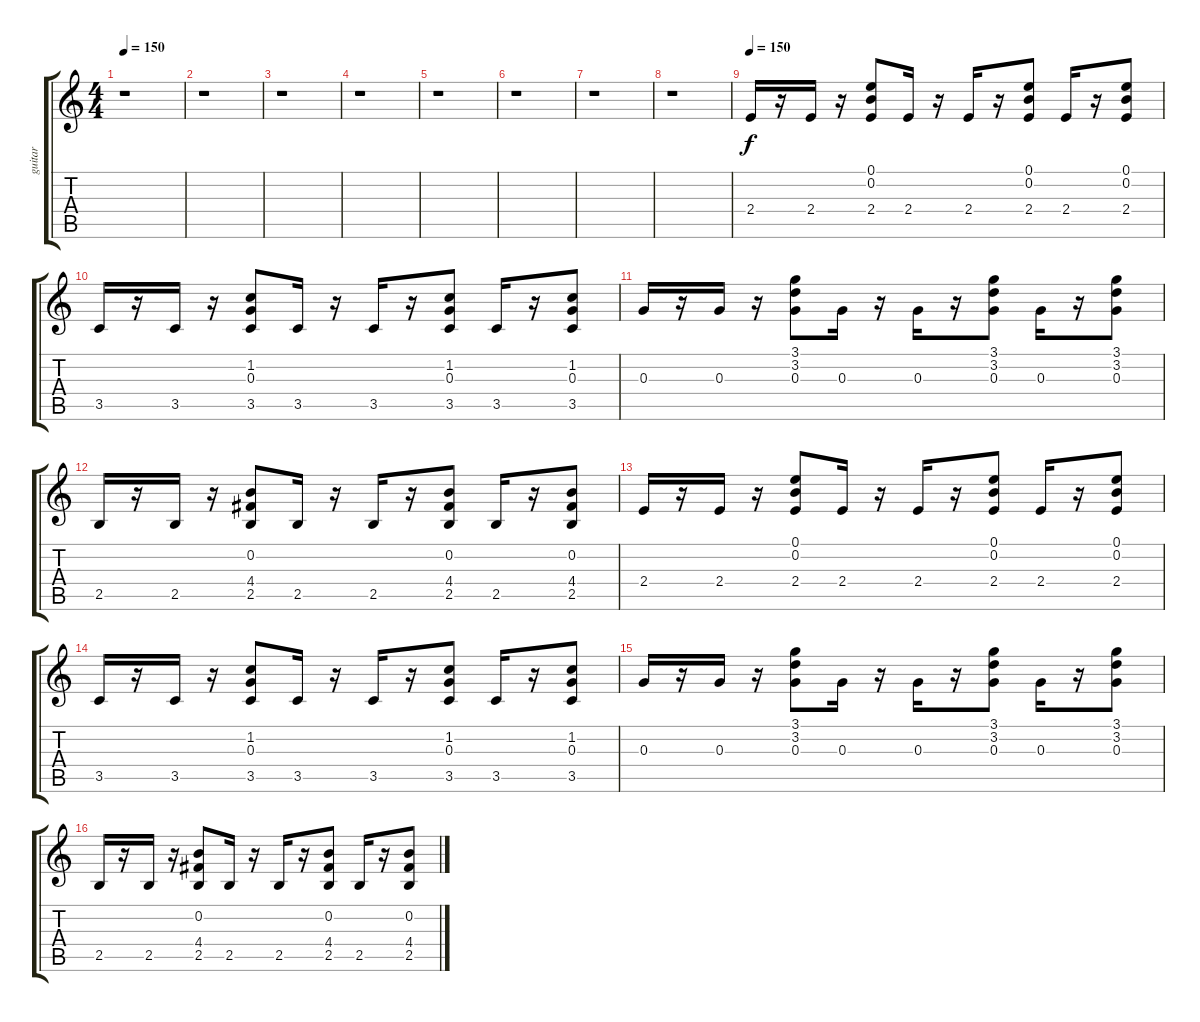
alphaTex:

\track ("guitar" "guitar") {instrument distortionguitar}
\staff {score tabs}
\tuning (E4 B3 G3 D3 A2 E2) {hide}
\ts (4 4)
\tempo 150
\clef g2
\ks c
r.1{dy f instrument distortionguitar} |
r.1 |
r.1 |
r.1 |
r.1 |
r.1 |
r.1 |
r.1 |
\tempo 150
2.4.16 r.16 2.4.16 r.16 (0.1 0.2 2.4).8 2.4.16 r.16 2.4.16 r.16 (0.1 0.2 2.4).8 2.4.16 r.16 (0.1 0.2 2.4).8 |
3.5.16 r.16 3.5.16 r.16 (1.2 0.3 3.5).8 3.5.16 r.16 3.5.16 r.16 (1.2 0.3 3.5).8 3.5.16 r.16 (1.2 0.3 3.5).8 |
0.3.16 r.16 0.3.16 r.16 (3.1 3.2 0.3).8 0.3.16 r.16 0.3.16 r.16 (3.1 3.2 0.3).8 0.3.16 r.16 (3.1 3.2 0.3).8 |
2.5.16 r.16 2.5.16 r.16 (0.2 4.4 2.5).8 2.5.16 r.16 2.5.16 r.16 (0.2 4.4 2.5).8 2.5.16 r.16 (0.2 4.4 2.5).8 |
2.4.16 r.16 2.4.16 r.16 (0.1 0.2 2.4).8 2.4.16 r.16 2.4.16 r.16 (0.1 0.2 2.4).8 2.4.16 r.16 (0.1 0.2 2.4).8 |
3.5.16 r.16 3.5.16 r.16 (1.2 0.3 3.5).8 3.5.16 r.16 3.5.16 r.16 (1.2 0.3 3.5).8 3.5.16 r.16 (1.2 0.3 3.5).8 |
0.3.16 r.16 0.3.16 r.16 (3.1 3.2 0.3).8 0.3.16 r.16 0.3.16 r.16 (3.1 3.2 0.3).8 0.3.16 r.16 (3.1 3.2 0.3).8 |
2.5.16 r.16 2.5.16 r.16 (0.2 4.4 2.5).8 2.5.16 r.16 2.5.16 r.16 (0.2 4.4 2.5).8 2.5.16 r.16 (0.2 4.4 2.5).8
